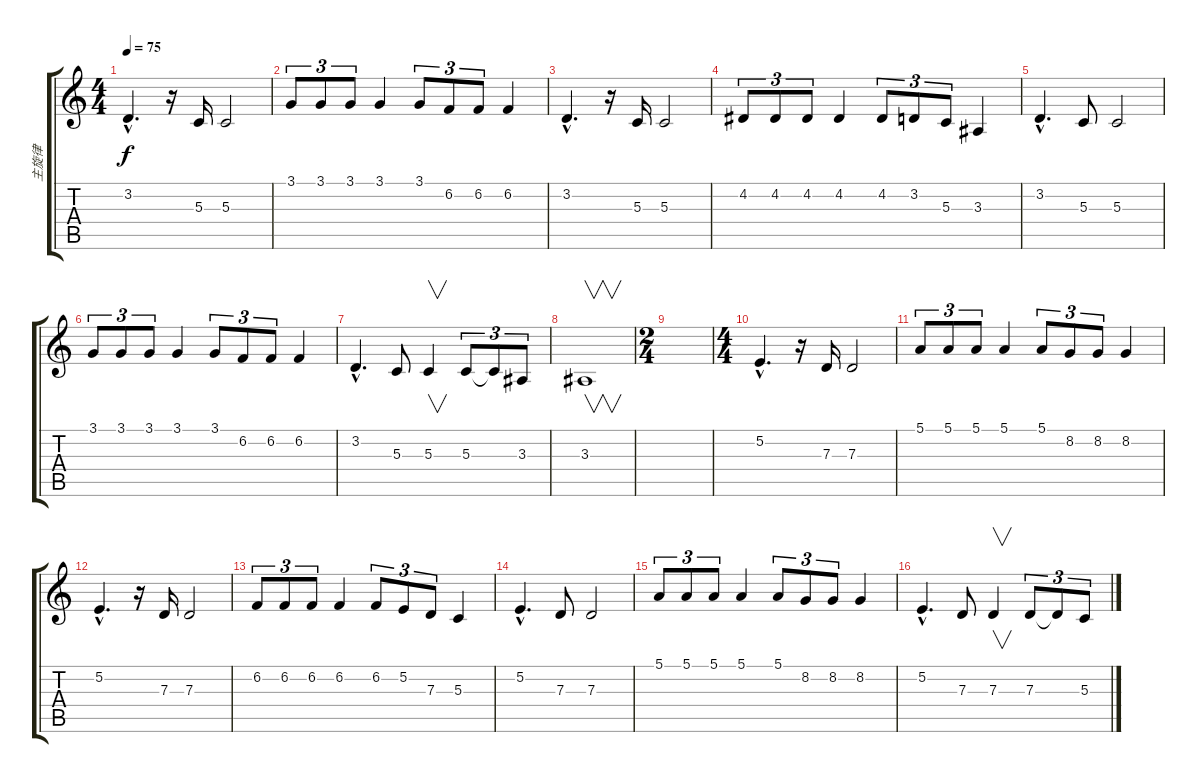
\track ("主旋律" "主旋律") {instrument flute}
\staff {score tabs}
\tuning (E4 B3 G3 D3 A2 E2) {hide}
\ts (4 4)
\tempo 75
\clef g2
\ks c
3.2{hac}.4{d dy f} r.16 5.3.16 5.3.2 |
3.1.8{tu (3 2)} 3.1.8{tu (3 2)} 3.1.8{tu (3 2)} 3.1.4 3.1.8{tu (3 2)} 6.2.8{tu (3 2)} 6.2.8{tu (3 2)} 6.2.4 |
3.2{hac}.4{d} r.16 5.3.16 5.3.2 |
4.2.8{tu (3 2)} 4.2.8{tu (3 2)} 4.2.8{tu (3 2)} 4.2.4 4.2.8{tu (3 2)} 3.2.8{tu (3 2)} 5.3.8{tu (3 2)} 3.3.4 |
3.2{hac}.4{d} 5.3.8 5.3.2 |
3.1.8{tu (3 2)} 3.1.8{tu (3 2)} 3.1.8{tu (3 2)} 3.1.4 3.1.8{tu (3 2)} 6.2.8{tu (3 2)} 6.2.8{tu (3 2)} 6.2.4 |
3.2{hac}.4{d} 5.3.8 5.3.4{v} 5.3.8{tu (3 2)} 5.3{t}.8{tu (3 2)} 3.3.8{tu (3 2)} |
3.3.1{v} |
\ts (2 4)
|
\ts (4 4)
5.2{hac}.4{d} r.16 7.3.16 7.3.2 |
5.1.8{tu (3 2)} 5.1.8{tu (3 2)} 5.1.8{tu (3 2)} 5.1.4 5.1.8{tu (3 2)} 8.2.8{tu (3 2)} 8.2.8{tu (3 2)} 8.2.4 |
5.2{hac}.4{d} r.16 7.3.16 7.3.2 |
6.2.8{tu (3 2)} 6.2.8{tu (3 2)} 6.2.8{tu (3 2)} 6.2.4 6.2.8{tu (3 2)} 5.2.8{tu (3 2)} 7.3.8{tu (3 2)} 5.3.4 |
5.2{hac}.4{d} 7.3.8 7.3.2 |
5.1.8{tu (3 2)} 5.1.8{tu (3 2)} 5.1.8{tu (3 2)} 5.1.4 5.1.8{tu (3 2)} 8.2.8{tu (3 2)} 8.2.8{tu (3 2)} 8.2.4 |
5.2{hac}.4{d} 7.3.8 7.3.4{v} 7.3.8{tu (3 2)} 7.3{t}.8{tu (3 2)} 5.3.8{tu (3 2)}
